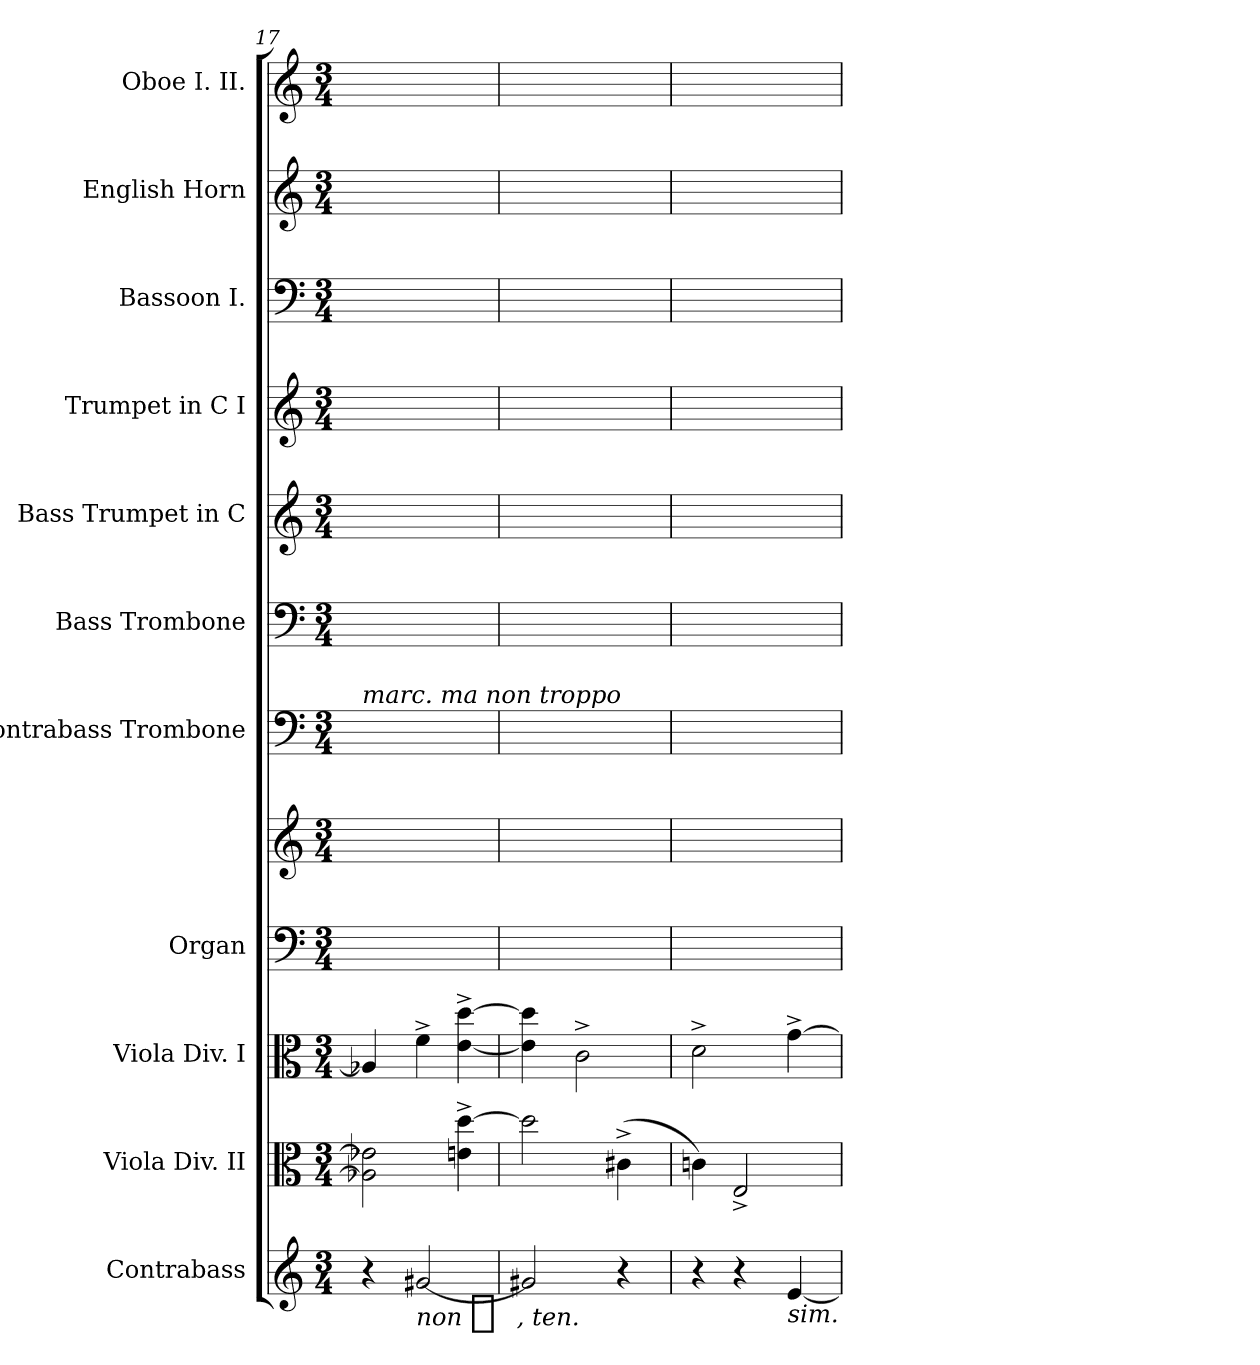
**kern	**dynam	**kern	**kern	**kern	**kern	**kern	**kern	**kern	**kern	**kern	**kern	**kern
*part11	*part11	*part10	*part9	*part8	*part8	*part7	*part6	*part5	*part4	*part3	*part2	*part1
*staff12	*staff12	*staff11	*staff10	*staff9	*staff8	*staff7	*staff6	*staff5	*staff4	*staff3	*staff2	*staff1
*I"Contrabass	*	*I"Viola Div. II	*I"Viola Div. I	*I"Organ	*	*I"Contrabass Trombone	*I"Bass Trombone	*I"Bass Trumpet in C	*I"Trumpet in C I	*I"Bassoon I.	*I"English Horn	*I"Oboe I. II.
*I'Cb.	*	*I'Vla. 2.div.	*I'Vla. 1.div.	*I'Org.	*	*I'Cb. Tbn.	*I'Bass Tbn.	*I'C Bass Tpt.	*I'C 1.Tpt.	*I'1.Bsn.	*I'C.A.	*I'1.2.Ob.
*clefG2	*	*clefC3	*clefC3	*clefF4	*clefG2	*clefF4	*clefF4	*clefG2	*clefG2	*clefF4	*clefG2	*clefG2
*ITrd7c12	*	*	*	*	*	*ITrd7c12	*	*ITrd7c12	*	*	*ITrd4c7	*
*k[]	*	*k[]	*k[]	*k[]	*k[]	*k[]	*k[]	*k[]	*k[]	*k[]	*k[b-]	*k[]
*M3/4	*	*M3/4	*M3/4	*M3/4	*M3/4	*M3/4	*M3/4	*M3/4	*M3/4	*M3/4	*M3/4	*M3/4
=17	=17	=17	=17	=17	=17	=17	=17	=17	=17	=17	=17	=17
!	!	!	!	!	!	!LO:TX:a:i:t=marc. ma non troppo	!	!	!	!	!	!
4r	.	2A-X] 2e-X]	4A-X]	4%3ryy	4%3ryy	2.ryy	4%3ryy	4%3ryy	4%3ryy	4%3ryy	4%3ryy	8ryy
.	.	.	.	.	.	.	.	.	.	.	.	8ryy
!	!LO:DY:t=non %s , ten.	!	!	!	!	!	!	!	!	!	!	!
[2G#X	f	.	4f^	.	.	.	.	.	.	.	.	2ryy
.	.	4en^ [4dd^	[4e^ [4dd^	.	.	.	.	.	.	.	.	.
=18	=18	=18	=18	=18	=18	=18	=18	=18	=18	=18	=18	=18
2G#X]	.	2dd]	4e] 4dd]	4%3ryy	4%3ryy	2.ryy	4%3ryy	4%3ryy	4%3ryy	4%3ryy	4%3ryy	8ryy
.	.	.	.	.	.	.	.	.	.	.	.	8ryy
.	.	.	2c^	.	.	.	.	.	.	.	.	4ryy
4r	.	(4c#X^	.	.	.	.	.	.	.	.	.	8ryy
.	.	.	.	.	.	.	.	.	.	.	.	8ryy
=19	=19	=19	=19	=19	=19	=19	=19	=19	=19	=19	=19	=19
4r	.	4cn)	2d^	4%3ryy	4%3ryy	4ryy	4%3ryy	4ryy	4%3ryy	4ryy	4%3ryy	4%3ryy
4r	.	2E^	.	.	.	8ryy	.	8ryy	.	8ryy	.	.
.	.	.	.	.	.	8ryy	.	8ryy	.	8ryy	.	.
!LO:TX:b:i:t=sim.	!	!	!	!	!	!	!	!	!	!	!	!
[4E	.	.	[4g^	.	.	4ryy	.	8ryy	.	8ryy	.	.
.	.	.	.	.	.	.	.	8ryy	.	8ryy	.	.
=	=	=	=	=	=	=	=	=	=	=	=	=
*-	*-	*-	*-	*-	*-	*-	*-	*-	*-	*-	*-	*-
